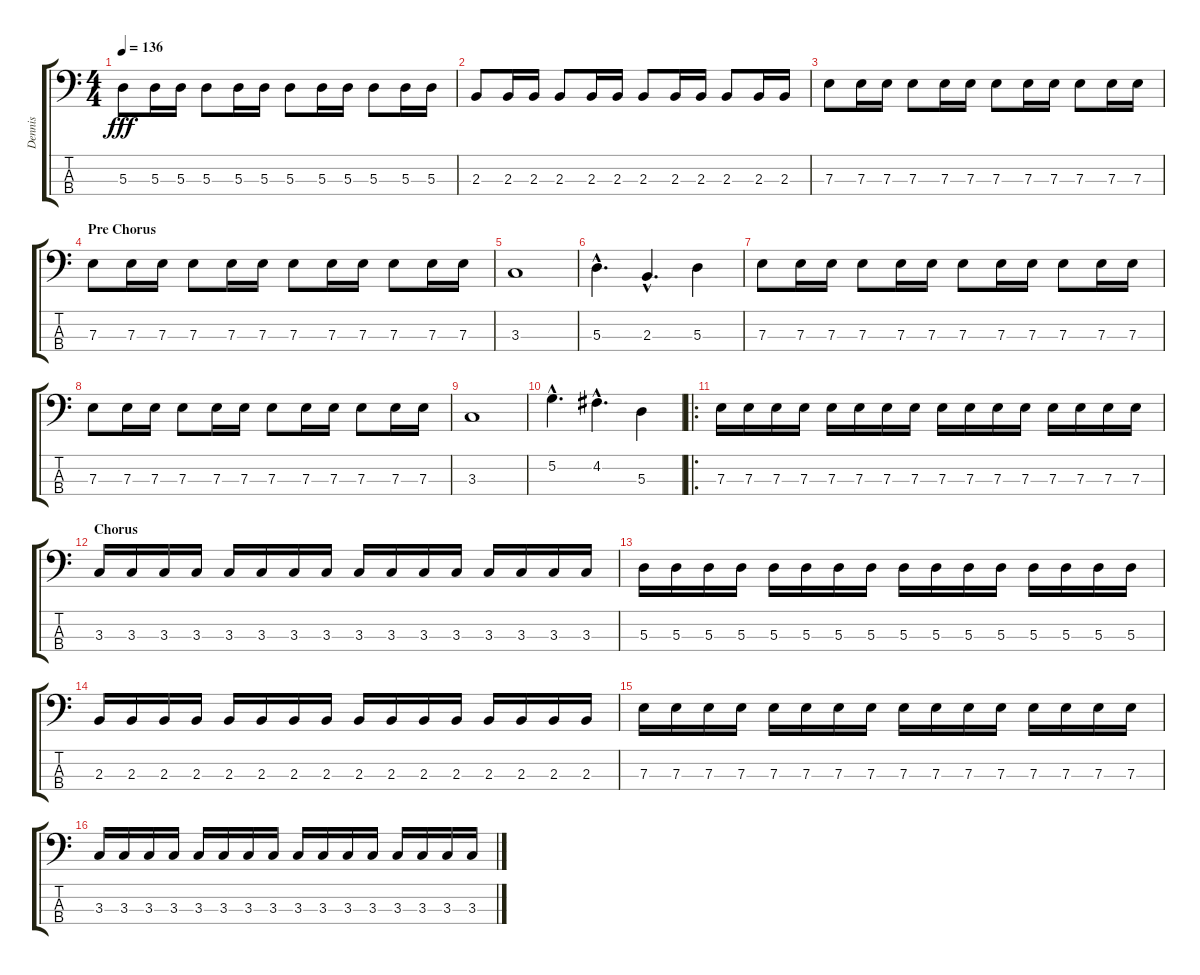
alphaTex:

\track ("Dennis" "Dennis") {instrument electricbassfinger}
\staff {score tabs}
\tuning (G2 D2 A1 E1) {hide}
\ts (4 4)
\tempo 136
\clef f4
\ks c
5.3.8{dy fff} 5.3.16 5.3.16 5.3.8 5.3.16 5.3.16 5.3.8 5.3.16 5.3.16 5.3.8 5.3.16 5.3.16 |
2.3.8 2.3.16 2.3.16 2.3.8 2.3.16 2.3.16 2.3.8 2.3.16 2.3.16 2.3.8 2.3.16 2.3.16 |
7.3.8 7.3.16 7.3.16 7.3.8 7.3.16 7.3.16 7.3.8 7.3.16 7.3.16 7.3.8 7.3.16 7.3.16 |
\section ("" "Pre Chorus")
7.3.8 7.3.16 7.3.16 7.3.8 7.3.16 7.3.16 7.3.8 7.3.16 7.3.16 7.3.8 7.3.16 7.3.16 |
3.3.1 |
5.3{hac}.4{d} 2.3{hac}.4{d} 5.3.4 |
7.3.8 7.3.16 7.3.16 7.3.8 7.3.16 7.3.16 7.3.8 7.3.16 7.3.16 7.3.8 7.3.16 7.3.16 |
7.3.8 7.3.16 7.3.16 7.3.8 7.3.16 7.3.16 7.3.8 7.3.16 7.3.16 7.3.8 7.3.16 7.3.16 |
3.3.1 |
5.2{hac}.4{d} 4.2{hac}.4{d} 5.3.4 |
\ro
7.3.16 7.3.16 7.3.16 7.3.16 7.3.16 7.3.16 7.3.16 7.3.16 7.3.16 7.3.16 7.3.16 7.3.16 7.3.16 7.3.16 7.3.16 7.3.16 |
\section ("" "Chorus")
3.3.16 3.3.16 3.3.16 3.3.16 3.3.16 3.3.16 3.3.16 3.3.16 3.3.16 3.3.16 3.3.16 3.3.16 3.3.16 3.3.16 3.3.16 3.3.16 |
5.3.16 5.3.16 5.3.16 5.3.16 5.3.16 5.3.16 5.3.16 5.3.16 5.3.16 5.3.16 5.3.16 5.3.16 5.3.16 5.3.16 5.3.16 5.3.16 |
2.3.16 2.3.16 2.3.16 2.3.16 2.3.16 2.3.16 2.3.16 2.3.16 2.3.16 2.3.16 2.3.16 2.3.16 2.3.16 2.3.16 2.3.16 2.3.16 |
7.3.16 7.3.16 7.3.16 7.3.16 7.3.16 7.3.16 7.3.16 7.3.16 7.3.16 7.3.16 7.3.16 7.3.16 7.3.16 7.3.16 7.3.16 7.3.16 |
3.3.16 3.3.16 3.3.16 3.3.16 3.3.16 3.3.16 3.3.16 3.3.16 3.3.16 3.3.16 3.3.16 3.3.16 3.3.16 3.3.16 3.3.16 3.3.16
